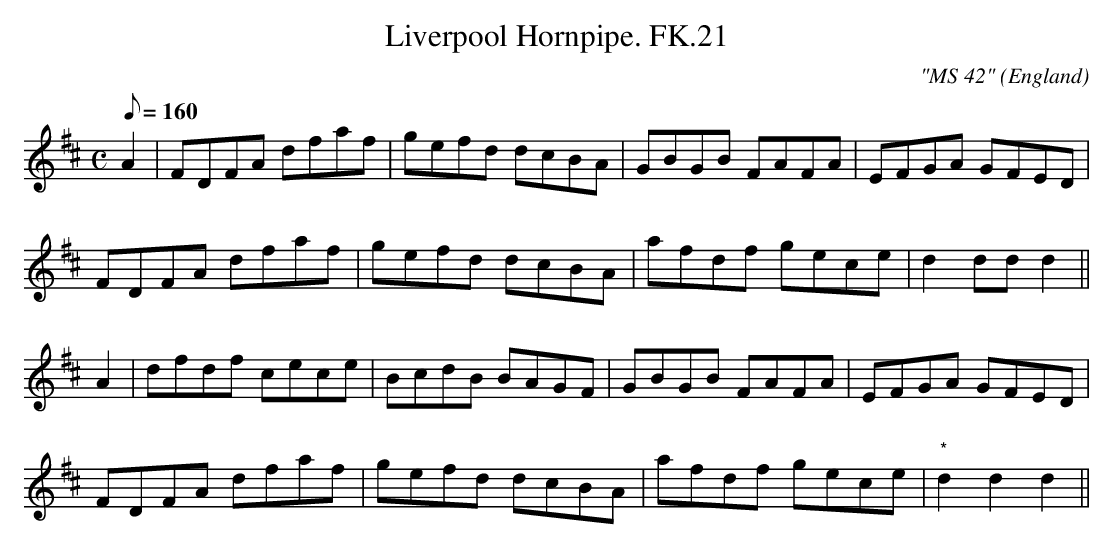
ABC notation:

X:1
T:Liverpool Hornpipe. FK.21
M:C
L:1/8
Q:160
C:"MS 42"
O:England
K:D
A2 | FDFA dfaf |gefd dcBA | GBGB FAFA | EFGA GFED |!
 FDFA dfaf | gefd dcBA | afdf gece | d2 dd d2 ||!
A2 | dfdf cece | BcdB BAGF | GBGB FAFA | EFGA GFED |!
 FDFA dfaf | gefd dcBA | afdf gece | "*"d2 d2 d2 ||
